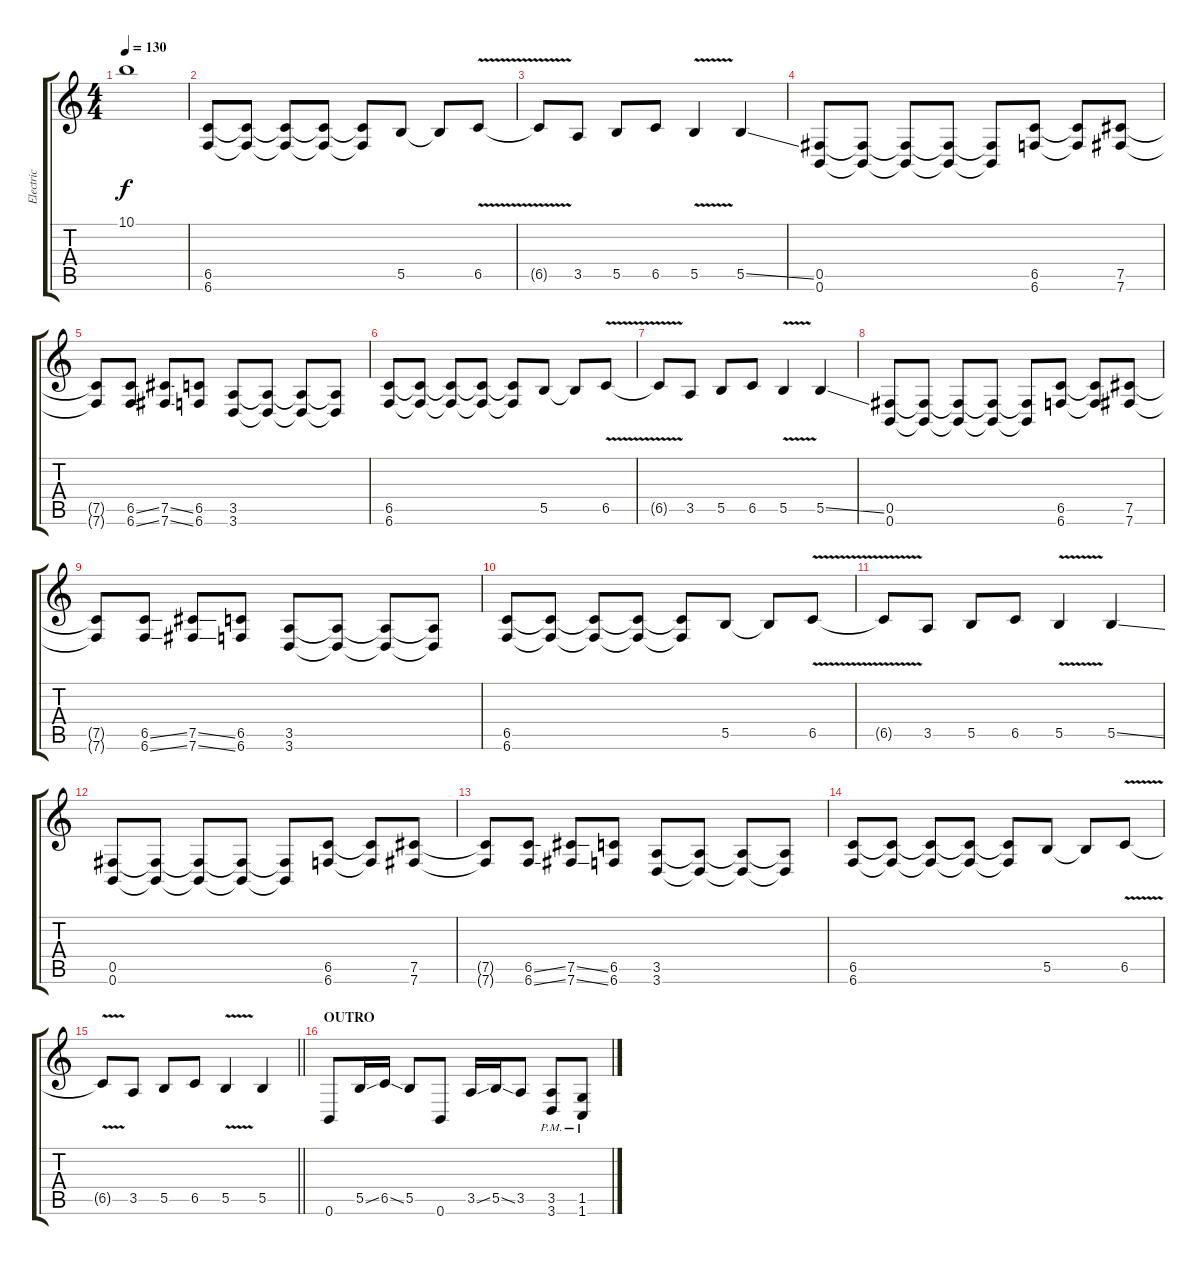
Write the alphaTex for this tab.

\track ("Electric" "Electric") {instrument distortionguitar}
\staff {score tabs}
\tuning (Db4 Ab3 E3 B2 Gb2 B1) {hide}
\ts (4 4)
\tempo 130
\clef g2
\ks c
10.1{t}.1{dy f} |
(6.5 6.6).8 (6.5{t} 6.6{t}).8 (6.5{t} 6.6{t}).8 (6.5{t} 6.6{t}).8 (6.5{t} 6.6{t}).8 5.5.8 5.5{t}.8 6.5{v}.8 |
6.5{t}.8 3.5.8 5.5.8 6.5.8 5.5{v}.4 5.5{ss}.4 |
(0.5 0.6).8 (0.5{t} 0.6{t}).8 (0.5{t} 0.6{t}).8 (0.5{t} 0.6{t}).8 (0.5{t} 0.6{t}).8 (6.5 6.6).8 (6.5{t} 6.6{t}).8 (7.5 7.6).8 |
(7.5{t} 7.6{t}).8 (6.5{ss} 6.6{ss}).8 (7.5{ss} 7.6{ss}).8 (6.5 6.6).8 (3.5 3.6).8 (3.5{t} 3.6{t}).8 (3.5{t} 3.6{t}).8 (3.5{t} 3.6{t}).8 |
(6.5 6.6).8 (6.5{t} 6.6{t}).8 (6.5{t} 6.6{t}).8 (6.5{t} 6.6{t}).8 (6.5{t} 6.6{t}).8 5.5.8 5.5{t}.8 6.5{v}.8 |
6.5{t}.8 3.5.8 5.5.8 6.5.8 5.5{v}.4 5.5{ss}.4 |
(0.5 0.6).8 (0.5{t} 0.6{t}).8 (0.5{t} 0.6{t}).8 (0.5{t} 0.6{t}).8 (0.5{t} 0.6{t}).8 (6.5 6.6).8 (6.5{t} 6.6{t}).8 (7.5 7.6).8 |
(7.5{t} 7.6{t}).8 (6.5{ss} 6.6{ss}).8 (7.5{ss} 7.6{ss}).8 (6.5 6.6).8 (3.5 3.6).8 (3.5{t} 3.6{t}).8 (3.5{t} 3.6{t}).8 (3.5{t} 3.6{t}).8 |
(6.5 6.6).8 (6.5{t} 6.6{t}).8 (6.5{t} 6.6{t}).8 (6.5{t} 6.6{t}).8 (6.5{t} 6.6{t}).8 5.5.8 5.5{t}.8 6.5{v}.8 |
6.5{t}.8 3.5.8 5.5.8 6.5.8 5.5{v}.4 5.5{ss}.4 |
(0.5 0.6).8 (0.5{t} 0.6{t}).8 (0.5{t} 0.6{t}).8 (0.5{t} 0.6{t}).8 (0.5{t} 0.6{t}).8 (6.5 6.6).8 (6.5{t} 6.6{t}).8 (7.5 7.6).8 |
(7.5{t} 7.6{t}).8 (6.5{ss} 6.6{ss}).8 (7.5{ss} 7.6{ss}).8 (6.5 6.6).8 (3.5 3.6).8 (3.5{t} 3.6{t}).8 (3.5{t} 3.6{t}).8 (3.5{t} 3.6{t}).8 |
(6.5 6.6).8 (6.5{t} 6.6{t}).8 (6.5{t} 6.6{t}).8 (6.5{t} 6.6{t}).8 (6.5{t} 6.6{t}).8 5.5.8 5.5{t}.8 6.5{v}.8 |
\barLineRight lightlight
6.5{t}.8 3.5.8 5.5.8 6.5.8 5.5{v}.4 5.5.4 |
\section ("" "OUTRO")
0.6.8 5.5{ss}.16 6.5{ss}.16 5.5.8 0.6.8 3.5{ss}.16 5.5{ss}.16 3.5.8 (3.5{pm} 3.6{pm}).8 (1.5{pm} 1.6{pm}).8
